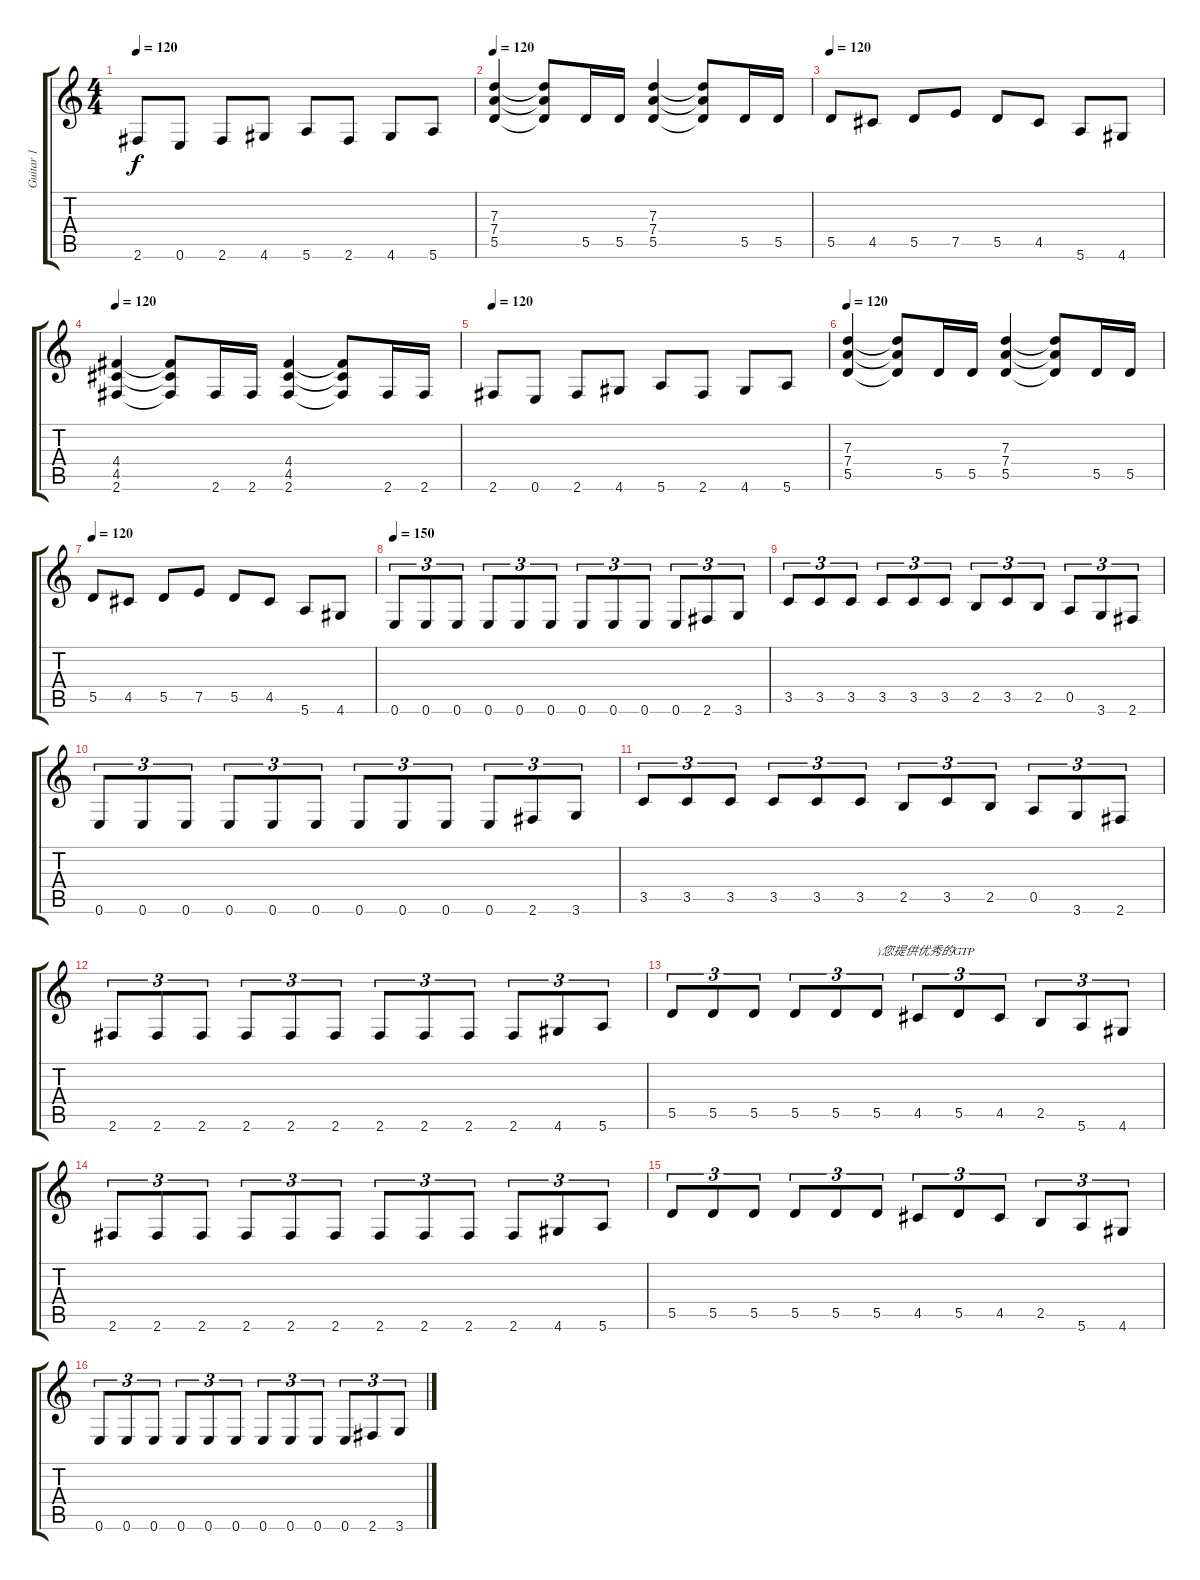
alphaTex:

\track ("Guitar 1" "Guitar 1") {instrument overdrivenguitar}
\staff {score tabs}
\tuning (E4 B3 G3 D3 A2 E2) {hide}
\ts (4 4)
\tempo 120
\clef g2
\ks c
2.6.8{dy f} 0.6.8 2.6.8 4.6.8 5.6.8 2.6.8 4.6.8 5.6.8 |
\tempo 120
(7.3 7.4 5.5).4 (7.3{t} 7.4{t} 5.5{t}).8 5.5.16 5.5.16 (7.3 7.4 5.5).4 (7.3{t} 7.4{t} 5.5{t}).8 5.5.16 5.5.16 |
\tempo 120
5.5.8 4.5.8 5.5.8 7.5.8 5.5.8 4.5.8 5.6.8 4.6.8 |
\tempo 120
(4.4 4.5 2.6).4 (4.4{t} 4.5{t} 2.6{t}).8 2.6.16 2.6.16 (4.4 4.5 2.6).4 (4.4{t} 4.5{t} 2.6{t}).8 2.6.16 2.6.16 |
\tempo 120
2.6.8 0.6.8 2.6.8 4.6.8 5.6.8 2.6.8 4.6.8 5.6.8 |
\tempo 120
(7.3 7.4 5.5).4 (7.3{t} 7.4{t} 5.5{t}).8 5.5.16 5.5.16 (7.3 7.4 5.5).4 (7.3{t} 7.4{t} 5.5{t}).8 5.5.16 5.5.16 |
\tempo 120
5.5.8 4.5.8 5.5.8 7.5.8 5.5.8 4.5.8 5.6.8 4.6.8 |
\tempo 150
0.6.8{tu (3 2)} 0.6.8{tu (3 2)} 0.6.8{tu (3 2)} 0.6.8{tu (3 2)} 0.6.8{tu (3 2)} 0.6.8{tu (3 2)} 0.6.8{tu (3 2)} 0.6.8{tu (3 2)} 0.6.8{tu (3 2)} 0.6.8{tu (3 2)} 2.6.8{tu (3 2)} 3.6.8{tu (3 2)} |
3.5.8{tu (3 2)} 3.5.8{tu (3 2)} 3.5.8{tu (3 2)} 3.5.8{tu (3 2)} 3.5.8{tu (3 2)} 3.5.8{tu (3 2)} 2.5.8{tu (3 2)} 3.5.8{tu (3 2)} 2.5.8{tu (3 2)} 0.5.8{tu (3 2)} 3.6.8{tu (3 2)} 2.6.8{tu (3 2)} |
0.6.8{tu (3 2)} 0.6.8{tu (3 2)} 0.6.8{tu (3 2)} 0.6.8{tu (3 2)} 0.6.8{tu (3 2)} 0.6.8{tu (3 2)} 0.6.8{tu (3 2)} 0.6.8{tu (3 2)} 0.6.8{tu (3 2)} 0.6.8{tu (3 2)} 2.6.8{tu (3 2)} 3.6.8{tu (3 2)} |
3.5.8{tu (3 2)} 3.5.8{tu (3 2)} 3.5.8{tu (3 2)} 3.5.8{tu (3 2)} 3.5.8{tu (3 2)} 3.5.8{tu (3 2)} 2.5.8{tu (3 2)} 3.5.8{tu (3 2)} 2.5.8{tu (3 2)} 0.5.8{tu (3 2)} 3.6.8{tu (3 2)} 2.6.8{tu (3 2)} |
2.6.8{tu (3 2)} 2.6.8{tu (3 2)} 2.6.8{tu (3 2)} 2.6.8{tu (3 2)} 2.6.8{tu (3 2)} 2.6.8{tu (3 2)} 2.6.8{tu (3 2)} 2.6.8{tu (3 2)} 2.6.8{tu (3 2)} 2.6.8{tu (3 2)} 4.6.8{tu (3 2)} 5.6.8{tu (3 2)} |
5.5.8{tu (3 2)} 5.5.8{tu (3 2)} 5.5.8{tu (3 2)} 5.5.8{tu (3 2)} 5.5.8{tu (3 2)} 5.5.8{tu (3 2) txt ")您提供优秀的GTP"} 4.5.8{tu (3 2)} 5.5.8{tu (3 2)} 4.5.8{tu (3 2)} 2.5.8{tu (3 2)} 5.6.8{tu (3 2)} 4.6.8{tu (3 2)} |
2.6.8{tu (3 2)} 2.6.8{tu (3 2)} 2.6.8{tu (3 2)} 2.6.8{tu (3 2)} 2.6.8{tu (3 2)} 2.6.8{tu (3 2)} 2.6.8{tu (3 2)} 2.6.8{tu (3 2)} 2.6.8{tu (3 2)} 2.6.8{tu (3 2)} 4.6.8{tu (3 2)} 5.6.8{tu (3 2)} |
5.5.8{tu (3 2)} 5.5.8{tu (3 2)} 5.5.8{tu (3 2)} 5.5.8{tu (3 2)} 5.5.8{tu (3 2)} 5.5.8{tu (3 2)} 4.5.8{tu (3 2)} 5.5.8{tu (3 2)} 4.5.8{tu (3 2)} 2.5.8{tu (3 2)} 5.6.8{tu (3 2)} 4.6.8{tu (3 2)} |
0.6.8{tu (3 2)} 0.6.8{tu (3 2)} 0.6.8{tu (3 2)} 0.6.8{tu (3 2)} 0.6.8{tu (3 2)} 0.6.8{tu (3 2)} 0.6.8{tu (3 2)} 0.6.8{tu (3 2)} 0.6.8{tu (3 2)} 0.6.8{tu (3 2)} 2.6.8{tu (3 2)} 3.6.8{tu (3 2)}
